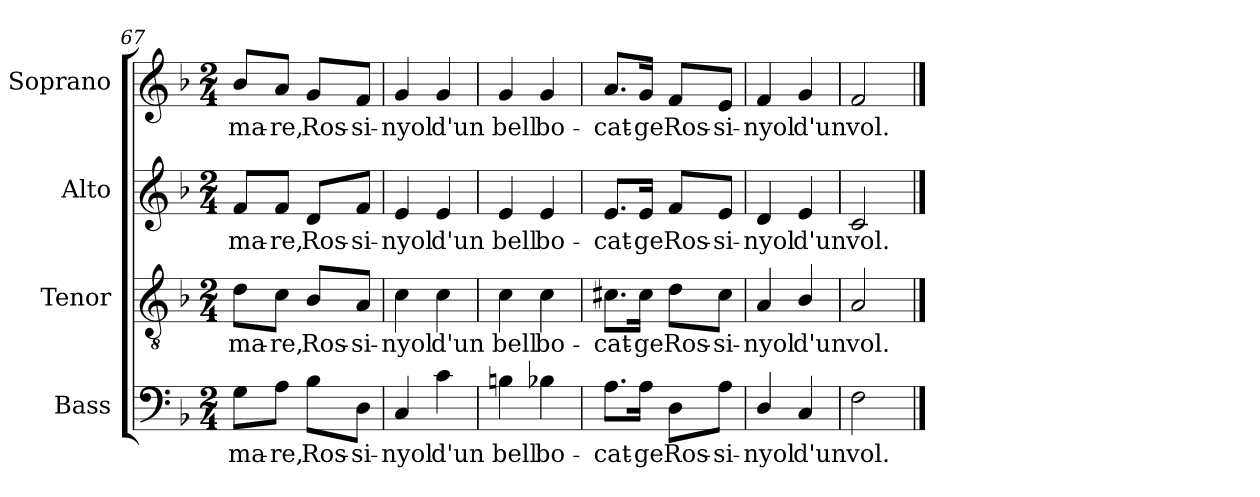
**kern	**text	**kern	**text	**kern	**text	**kern	**text
*part4	*part4	*part3	*part3	*part2	*part2	*part1	*part1
*staff4	*staff4	*staff3	*staff3	*staff2	*staff2	*staff1	*staff1
*I"Bass	*	*I"Tenor	*	*I"Alto	*	*I"Soprano	*
*I'B.	*	*I'T.	*	*I'A.	*	*I'S.	*
*clefF4	*	*clefGv2	*	*clefG2	*	*clefG2	*
*	*	*ITrd7c12	*	*	*	*	*
*k[b-]	*	*k[b-]	*	*k[b-]	*	*k[b-]	*
*F:	*	*F:	*	*F:	*	*F:	*
*M2/4	*	*M2/4	*	*M2/4	*	*M2/4	*
=67	=67	=67	=67	=67	=67	=67	=67
!	!LO:LY:b:color=#000000	!	!	!	!	!	!
!	!	!	!LO:LY:b:color=#000000	!	!	!	!
!	!	!	!	!	!LO:LY:b:color=#000000	!	!
!	!	!	!	!	!	!	!LO:LY:b:color=#000000
8Gi\L	ma-	8Di\L	ma-	8fi/L	ma-	8b-i/L	ma-
!	!LO:LY:b:color=#000000	!	!	!	!	!	!
!	!	!	!LO:LY:b:color=#000000	!	!	!	!
!	!	!	!	!	!LO:LY:b:color=#000000	!	!
!	!	!	!	!	!	!	!LO:LY:b:color=#000000
8Ai\J	-re,	8Ci\J	-re,	8fi/J	-re,	8ai/J	-re,
!	!LO:LY:b:color=#000000	!	!	!	!	!	!
!	!	!	!LO:LY:b:color=#000000	!	!	!	!
!	!	!	!	!	!LO:LY:b:color=#000000	!	!
!	!	!	!	!	!	!	!LO:LY:b:color=#000000
8B-i\L	Ros-	8BB-i/L	Ros-	8di/L	Ros-	8gi/L	Ros-
!	!LO:LY:b:color=#000000	!	!	!	!	!	!
!	!	!	!LO:LY:b:color=#000000	!	!	!	!
!	!	!	!	!	!LO:LY:b:color=#000000	!	!
!	!	!	!	!	!	!	!LO:LY:b:color=#000000
8Di\J	-si-	8AAi/J	-si-	8fi/J	-si-	8fi/J	-si-
=68	=68	=68	=68	=68	=68	=68	=68
!	!LO:LY:b:color=#000000	!	!	!	!	!	!
!	!	!	!LO:LY:b:color=#000000	!	!	!	!
!	!	!	!	!	!LO:LY:b:color=#000000	!	!
!	!	!	!	!	!	!	!LO:LY:b:color=#000000
4Ci/	-nyol	4Ci\	-nyol	4ei/	-nyol	4gi/	-nyol
!	!LO:LY:b:color=#000000	!	!	!	!	!	!
!	!	!	!LO:LY:b:color=#000000	!	!	!	!
!	!	!	!	!	!LO:LY:b:color=#000000	!	!
!	!	!	!	!	!	!	!LO:LY:b:color=#000000
4ci\	d'un	4Ci\	d'un	4ei/	d'un	4gi/	d'un
=69	=69	=69	=69	=69	=69	=69	=69
!	!LO:LY:b:color=#000000	!	!	!	!	!	!
!	!	!	!LO:LY:b:color=#000000	!	!	!	!
!	!	!	!	!	!LO:LY:b:color=#000000	!	!
!	!	!	!	!	!	!	!LO:LY:b:color=#000000
4Bni\	bell	4Ci\	bell	4ei/	bell	4gi/	bell
!	!LO:LY:b:color=#000000	!	!	!	!	!	!
!	!	!	!LO:LY:b:color=#000000	!	!	!	!
!	!	!	!	!	!LO:LY:b:color=#000000	!	!
!	!	!	!	!	!	!	!LO:LY:b:color=#000000
4B-Xi\	bo-	4Ci\	bo-	4ei/	bo-	4gi/	bo-
=70	=70	=70	=70	=70	=70	=70	=70
!	!LO:LY:b:color=#000000	!	!	!	!	!	!
!	!	!	!LO:LY:b:color=#000000	!	!	!	!
!	!	!	!	!	!LO:LY:b:color=#000000	!	!
!	!	!	!	!	!	!	!LO:LY:b:color=#000000
8.Ai\L	-cat-	8.C#Xi\L	-cat-	8.ei/L	-cat-	8.ai/L	-cat-
!	!LO:LY:b:color=#000000	!	!	!	!	!	!
!	!	!	!LO:LY:b:color=#000000	!	!	!	!
!	!	!	!	!	!LO:LY:b:color=#000000	!	!
!	!	!	!	!	!	!	!LO:LY:b:color=#000000
16Ai\Jk	-ge	16C#i\Jk	-ge	16ei/Jk	-ge	16gi/Jk	-ge
!	!LO:LY:b:color=#000000	!	!	!	!	!	!
!	!	!	!LO:LY:b:color=#000000	!	!	!	!
!	!	!	!	!	!LO:LY:b:color=#000000	!	!
!	!	!	!	!	!	!	!LO:LY:b:color=#000000
8Di\L	Ros-	8Di\L	Ros-	8fi/L	Ros-	8fi/L	Ros-
!	!LO:LY:b:color=#000000	!	!	!	!	!	!
!	!	!	!LO:LY:b:color=#000000	!	!	!	!
!	!	!	!	!	!LO:LY:b:color=#000000	!	!
!	!	!	!	!	!	!	!LO:LY:b:color=#000000
8Ai\J	-si-	8C#i\J	-si-	8ei/J	-si-	8ei/J	-si-
=71	=71	=71	=71	=71	=71	=71	=71
!	!LO:LY:b:color=#000000	!	!	!	!	!	!
!	!	!	!LO:LY:b:color=#000000	!	!	!	!
!	!	!	!	!	!LO:LY:b:color=#000000	!	!
!	!	!	!	!	!	!	!LO:LY:b:color=#000000
4Di/	-nyol	4AAi/	-nyol	4di/	-nyol	4fi/	-nyol
!	!LO:LY:b:color=#000000	!	!	!	!	!	!
!	!	!	!LO:LY:b:color=#000000	!	!	!	!
!	!	!	!	!	!LO:LY:b:color=#000000	!	!
!	!	!	!	!	!	!	!LO:LY:b:color=#000000
4Ci/	d'un	4BB-i/	d'un	4ei/	d'un	4gi/	d'un
=72	=72	=72	=72	=72	=72	=72	=72
!	!LO:LY:b:color=#000000	!	!	!	!	!	!
!	!	!	!LO:LY:b:color=#000000	!	!	!	!
!	!	!	!	!	!LO:LY:b:color=#000000	!	!
!	!	!	!	!	!	!	!LO:LY:b:color=#000000
2Fi\	vol.	2AAi/	vol.	2ci/	vol.	2fi/	vol.
==	==	==	==	==	==	==	==
*-	*-	*-	*-	*-	*-	*-	*-
